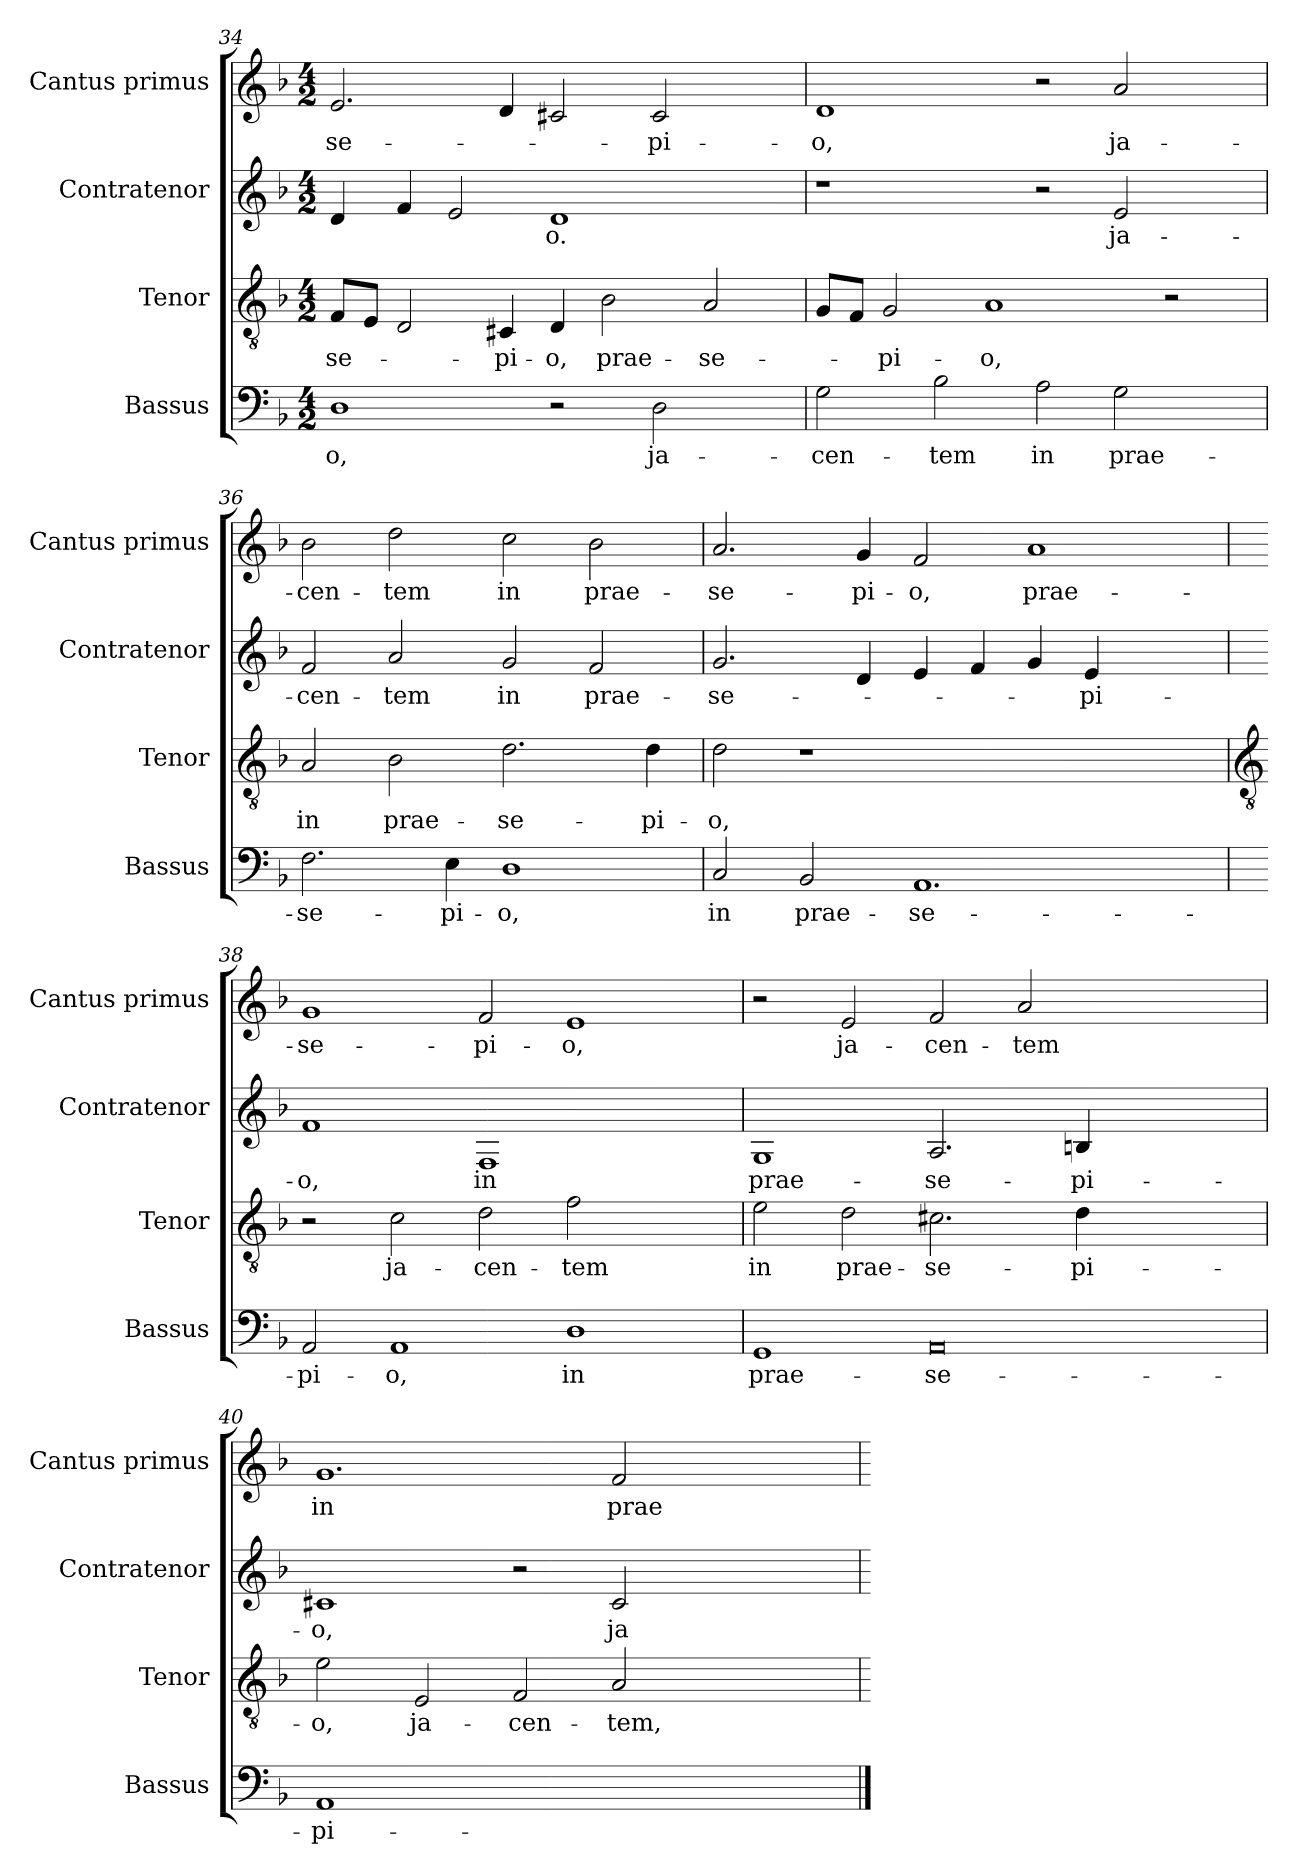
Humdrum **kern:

**kern	**text	**kern	**text	**kern	**text	**kern	**text
*part4	*part4	*part3	*part3	*part2	*part2	*part1	*part1
*staff4	*staff4	*staff3	*staff3	*staff2	*staff2	*staff1	*staff1
*I"Bassus	*	*I"Tenor	*	*I"Contratenor	*	*I"Cantus primus	*
*I'Bassus	*	*I'Tenor	*	*I'Contratenor	*	*I'Cantus primus	*
!!LO:LB:g=z
*clefF4	*	*clefGv2	*	*clefG2	*	*clefG2	*
*k[b-]	*	*k[b-]	*	*k[b-]	*	*k[b-]	*
*F:	*	*F:	*	*F:	*	*F:	*
*M4/2	*	*M4/2	*	*M4/2	*	*M4/2	*
=34	=34	=34	=34	=34	=34	=34	=34
!	!LO:LY:b	!	!LO:LY:b	!	!	!	!LO:LY:b
1D	-o,	8FL	-se-	4d	.	2.e	-se-
.	.	8EJ	.	.	.	.	.
.	.	2D	.	4f	.	.	.
.	.	.	.	2e	.	.	.
!	!	!	!LO:LY:b	!	!	!	!
.	.	4C#X	-pi-	.	.	4d	.
!	!	!	!LO:LY:b	!	!LO:LY:b	!	!
2r	.	4D	-o,	1d	-o.	2c#X	.
!	!	!	!LO:LY:b	!	!	!	!
.	.	2B-	prae-	.	.	.	.
!	!LO:LY:b	!	!	!	!	!	!LO:LY:b
2D	ja-	.	.	.	.	2c#	-pi-
!	!	!	!LO:LY:b	!	!	!	!
.	.	2A	-se-	.	.	.	.
4ryy	.	.	.	4ryy	.	4ryy	.
=35	=35	=35	=35	=35	=35	=35	=35
!	!LO:LY:b	!	!	!	!	!	!LO:LY:b
2G	-cen-	8GL	.	1r	.	1d	-o,
.	.	8FJ	.	.	.	.	.
!	!	!	!LO:LY:b	!	!	!	!
.	.	2G	-pi-	.	.	.	.
!	!LO:LY:b	!	!	!	!	!	!
2B-	-tem	.	.	.	.	.	.
!	!	!	!LO:LY:b	!	!	!	!
.	.	1A	-o,	.	.	.	.
!	!LO:LY:b	!	!	!	!	!	!
2A	in	.	.	2r	.	2r	.
!	!LO:LY:b	!	!	!	!LO:LY:b	!	!LO:LY:b
2G	prae-	.	.	2e	ja-	2a	ja-
.	.	2r	.	.	.	.	.
4ryy	.	.	.	4ryy	.	4ryy	.
!!LO:LB:g=z
=36	=36	=36	=36	=36	=36	=36	=36
!	!LO:LY:b	!	!LO:LY:b	!	!LO:LY:b	!	!LO:LY:b
2.F	-se-	2A	in	2f	-cen-	2b-	-cen-
!	!	!	!LO:LY:b	!	!LO:LY:b	!	!LO:LY:b
.	.	2B-	prae-	2a	-tem	2dd	-tem
!	!LO:LY:b	!	!	!	!	!	!
4E	-pi-	.	.	.	.	.	.
!	!LO:LY:b	!	!LO:LY:b	!	!LO:LY:b	!	!LO:LY:b
1D	-o,	2.d	-se-	2g	in	2cc	in
!	!	!	!	!	!LO:LY:b	!	!LO:LY:b
.	.	.	.	2f	prae-	2b-	prae-
!	!	!	!LO:LY:b	!	!	!	!
.	.	4d	-pi-	.	.	.	.
!!LO:LB:g=z
=37	=37	=37	=37	=37	=37	=37	=37
!	!LO:LY:b	!	!LO:LY:b	!	!LO:LY:b	!	!LO:LY:b
2C	in	2d	-o,	2.g	-se-	2.a	-se-
!	!LO:LY:b	!	!	!	!	!	!
2BB-	prae-	1r	.	.	.	.	.
!	!	!	!	!	!	!	!LO:LY:b
.	.	.	.	4d	.	4g	-pi-
!	!LO:LY:b	!	!	!	!	!	!LO:LY:b
1.AA	-se-	.	.	4e	.	2f	-o,
.	.	.	.	4f	.	.	.
!	!	!	!	!	!	!	!LO:LY:b
.	.	1ryy	.	4g	.	1a	prae-
!	!	!	!	!	!LO:LY:b	!	!
.	.	.	.	4e	-pi-	.	.
.	.	.	.	2ryy	.	.	.
!!LO:LB:g=z
=38A	=38A	=38A	=38A	=38A	=38A	=38A	=38A
*	*	*clefGv2	*	*	*	*	*
!	!LO:LY:b	!	!	!	!LO:LY:b	!	!LO:LY:b
2AA	-pi-	2r	.	1f	-o,	1g	-se-
!	!LO:LY:b	!	!LO:LY:b	!	!	!	!
1AA	-o,	2c	ja-	.	.	.	.
!	!	!	!LO:LY:b	!	!LO:LY:b	!	!LO:LY:b
.	.	2d	-cen-	1F	in	2f	-pi-
!	!LO:LY:b	!	!LO:LY:b	!	!	!	!LO:LY:b
1D	in	2f	-tem	.	.	1e	-o,
.	.	2ryy	.	2ryy	.	.	.
=39A	=39A	=39A	=39A	=39A	=39A	=39A	=39A
!	!LO:LY:b	!	!LO:LY:b	!	!LO:LY:b	!	!
1GG	prae-	2e	in	1G	prae-	2r	.
!	!	!	!LO:LY:b	!	!	!	!LO:LY:b
.	.	2d	prae-	.	.	2e	ja-
!	!LO:LY:b	!	!LO:LY:b	!	!LO:LY:b	!	!LO:LY:b
0AA	-se-	2.c#X	-se-	2.A	-se-	2f	-cen-
!	!	!	!	!	!	!	!LO:LY:b
.	.	.	.	.	.	2a	-tem
!	!	!	!LO:LY:b	!	!LO:LY:b	!	!
.	.	4d	-pi-	4Bn	-pi-	.	.
.	.	1ryy	.	1ryy	.	1ryy	.
=40A	=40A	=40A	=40A	=40A	=40A	=40A	=40A
!	!LO:LY:b	!	!LO:LY:b	!	!LO:LY:b	!	!LO:LY:b
1AA	-pi-	2e	-o,	1c#X	-o,	1.g	in
!	!	!	!LO:LY:b	!	!	!	!
.	.	2E	ja-	.	.	.	.
!	!LO:LY:b	!	!LO:LY:b	!	!	!	!
0Dyy	-o.	2F	-cen-	2r	.	.	.
!	!	!	!LO:LY:b	!	!LO:LY:b	!	!LO:LY:b
.	.	2A	-tem,	2c#	ja-	2f	prae-
.	.	1ryy	.	1ryy	.	1ryy	.
==	=	=	=	=	=	=	=
*-	*-	*-	*-	*-	*-	*-	*-
